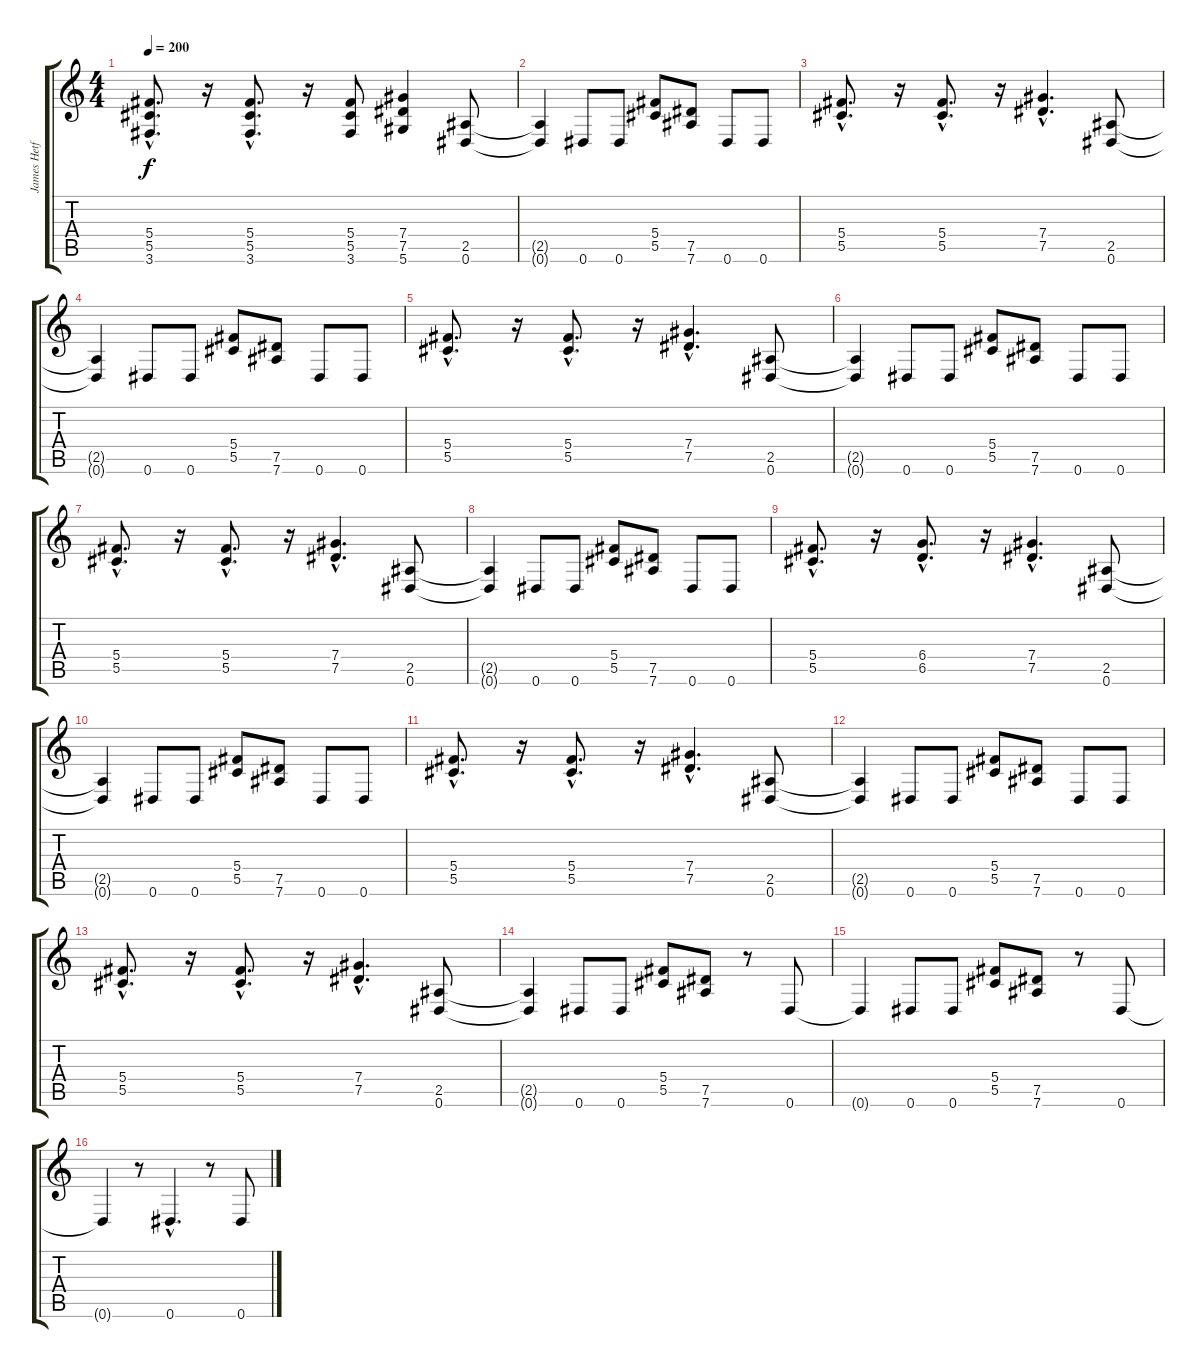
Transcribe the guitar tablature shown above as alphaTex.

\track ("James Hetfield" "James Hetf") {instrument distortionguitar}
\staff {score tabs}
\tuning (Eb4 Bb3 Gb3 Db3 Ab2 Eb2) {hide}
\ts (4 4)
\tempo 200
\clef g2
\ks c
(5.4{hac} 5.5{hac} 3.6{hac}).8{d dy f} r.16 (5.4{hac} 5.5{hac} 3.6{hac}).8{d} r.16 (5.4 5.5 3.6).8 (7.4 7.5 5.6).4 (2.5 0.6).8 |
(2.5{t} 0.6{t}).4 0.6.8 0.6.8 (5.4 5.5).8 (7.5 7.6).8 0.6.8 0.6.8 |
(5.4{hac} 5.5{hac}).8{d} r.16 (5.4{hac} 5.5{hac}).8{d} r.16 (7.4{hac} 7.5{hac}).4{d} (2.5 0.6).8 |
(2.5{t} 0.6{t}).4 0.6.8 0.6.8 (5.4 5.5).8 (7.5 7.6).8 0.6.8 0.6.8 |
(5.4{hac} 5.5{hac}).8{d} r.16 (5.4{hac} 5.5{hac}).8{d} r.16 (7.4{hac} 7.5{hac}).4{d} (2.5 0.6).8 |
(2.5{t} 0.6{t}).4 0.6.8 0.6.8 (5.4 5.5).8 (7.5 7.6).8 0.6.8 0.6.8 |
(5.4{hac} 5.5{hac}).8{d} r.16 (5.4{hac} 5.5{hac}).8{d} r.16 (7.4{hac} 7.5{hac}).4{d} (2.5 0.6).8 |
(2.5{t} 0.6{t}).4 0.6.8 0.6.8 (5.4 5.5).8 (7.5 7.6).8 0.6.8 0.6.8 |
(5.4{hac} 5.5{hac}).8{d} r.16 (6.4{hac} 6.5{hac}).8{d} r.16 (7.4{hac} 7.5{hac}).4{d} (2.5 0.6).8 |
(2.5{t} 0.6{t}).4 0.6.8 0.6.8 (5.4 5.5).8 (7.5 7.6).8 0.6.8 0.6.8 |
(5.4{hac} 5.5{hac}).8{d} r.16 (5.4{hac} 5.5{hac}).8{d} r.16 (7.4{hac} 7.5{hac}).4{d} (2.5 0.6).8 |
(2.5{t} 0.6{t}).4 0.6.8 0.6.8 (5.4 5.5).8 (7.5 7.6).8 0.6.8 0.6.8 |
(5.4{hac} 5.5{hac}).8{d} r.16 (5.4{hac} 5.5{hac}).8{d} r.16 (7.4{hac} 7.5{hac}).4{d} (2.5 0.6).8 |
(2.5{t} 0.6{t}).4 0.6.8 0.6.8 (5.4 5.5).8 (7.5 7.6).8 r.8 0.6.8 |
0.6{t}.4 0.6.8 0.6.8 (5.4 5.5).8 (7.5 7.6).8 r.8 0.6.8 |
0.6{t}.4 r.8 0.6{hac}.4{d} r.8 0.6.8
